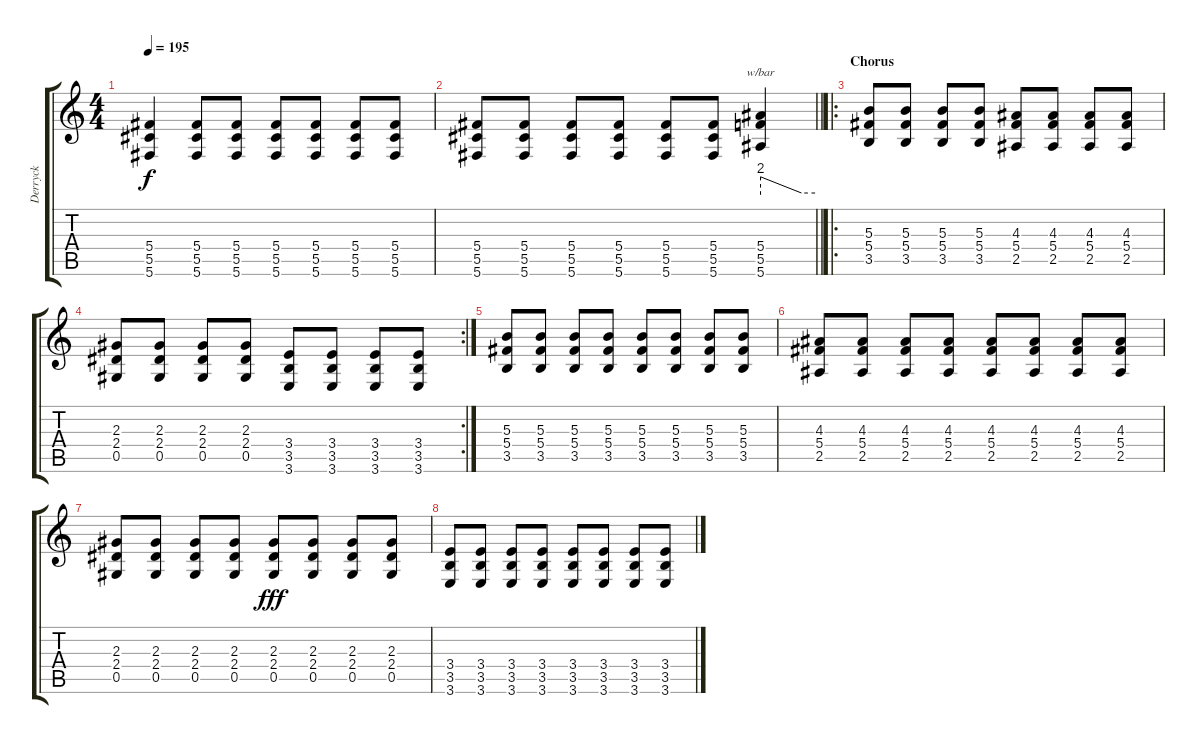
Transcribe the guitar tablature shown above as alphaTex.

\track ("Derryck" "Derryck") {instrument distortionguitar}
\staff {score tabs}
\tuning (Eb4 Bb3 Gb3 Db3 Ab2 Db2) {hide}
\ts (4 4)
\tempo 195
\clef g2
\ks c
(5.4 5.5 5.6).4{dy f} (5.4 5.5 5.6).8 (5.4 5.5 5.6).8 (5.4 5.5 5.6).8 (5.4 5.5 5.6).8 (5.4 5.5 5.6).8 (5.4 5.5 5.6).8 |
\barLineRight lightlight
(5.4 5.5 5.6).8 (5.4 5.5 5.6).8 (5.4 5.5 5.6).8 (5.4 5.5 5.6).8 (5.4 5.5 5.6).8 (5.4 5.5 5.6).8 (5.4 5.5 5.6).4{tbe (custom default 0 8 45 0 60 0)} |
\ro
\section ("" "Chorus")
(5.3 5.4 3.5).8 (5.3 5.4 3.5).8 (5.3 5.4 3.5).8 (5.3 5.4 3.5).8 (4.3 5.4 2.5).8 (4.3 5.4 2.5).8 (4.3 5.4 2.5).8 (4.3 5.4 2.5).8 |
\rc 2
(2.3 2.4 0.5).8 (2.3 2.4 0.5).8 (2.3 2.4 0.5).8 (2.3 2.4 0.5).8 (3.4 3.5 3.6).8 (3.4 3.5 3.6).8 (3.4 3.5 3.6).8 (3.4 3.5 3.6).8 |
(5.3 5.4 3.5).8 (5.3 5.4 3.5).8 (5.3 5.4 3.5).8 (5.3 5.4 3.5).8 (5.3 5.4 3.5).8 (5.3 5.4 3.5).8 (5.3 5.4 3.5).8 (5.3 5.4 3.5).8 |
(4.3 5.4 2.5).8 (4.3 5.4 2.5).8 (4.3 5.4 2.5).8 (4.3 5.4 2.5).8 (4.3 5.4 2.5).8 (4.3 5.4 2.5).8 (4.3 5.4 2.5).8 (4.3 5.4 2.5).8 |
(2.3 2.4 0.5).8 (2.3 2.4 0.5).8 (2.3 2.4 0.5).8 (2.3 2.4 0.5).8 (2.3 2.4 0.5).8{dy fff} (2.3 2.4 0.5).8 (2.3 2.4 0.5).8 (2.3 2.4 0.5).8 |
(3.4 3.5 3.6).8 (3.4 3.5 3.6).8 (3.4 3.5 3.6).8 (3.4 3.5 3.6).8 (3.4 3.5 3.6).8 (3.4 3.5 3.6).8 (3.4 3.5 3.6).8 (3.4 3.5 3.6).8
